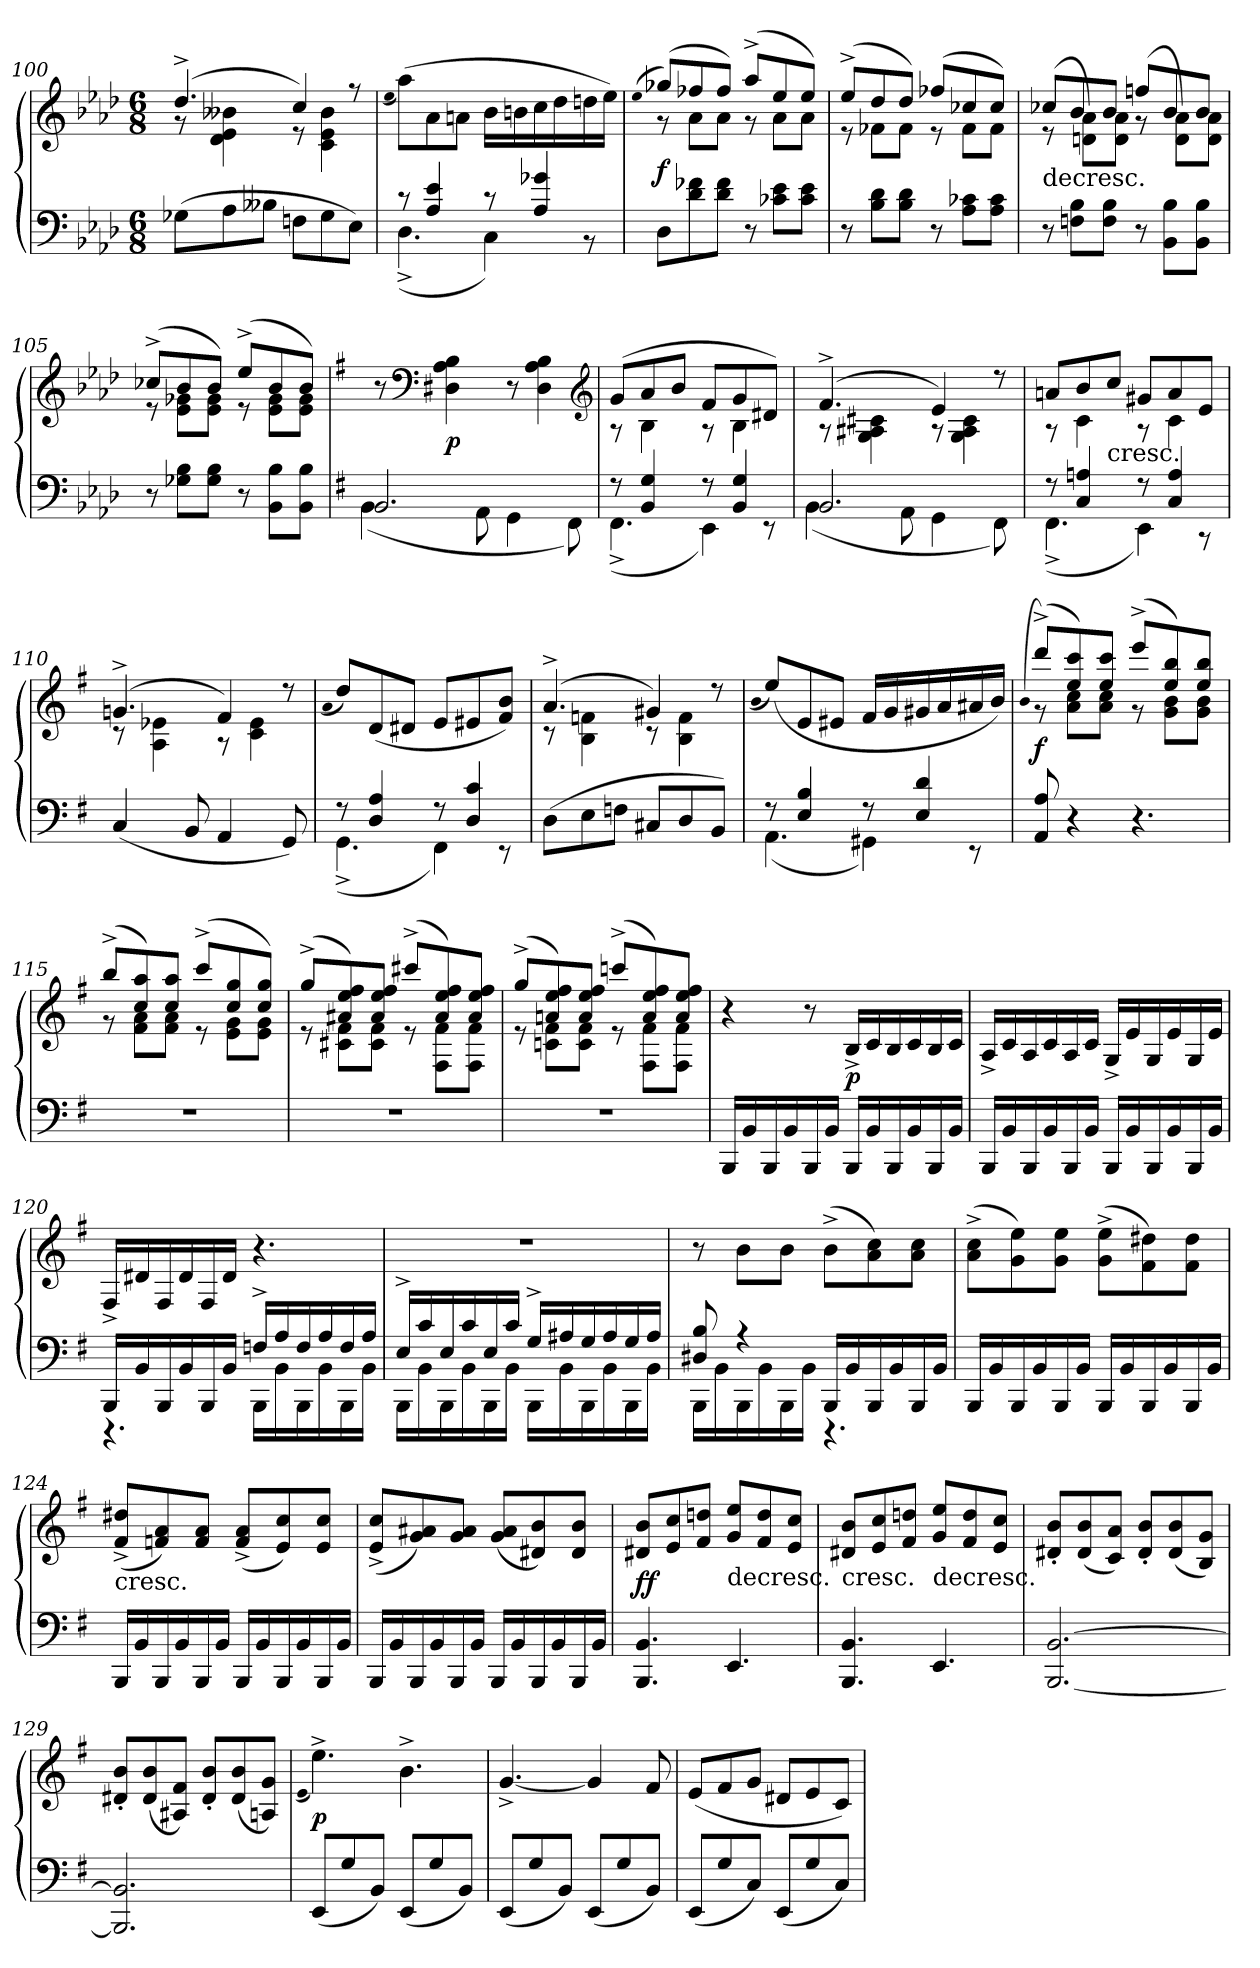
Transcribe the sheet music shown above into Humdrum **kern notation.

**kern	**kern	**dynam
*part1	*part1	*part1
*staff2	*staff1	*staff1/2
*clefF4	*clefG2	*
*k[b-e-a-d-]	*k[b-e-a-d-]	*
*M6/8	*M6/8	*
=100	=100	=100
*	*^	*
(8G-X\L	(4.dd-^/	8r	.
8A-\	.	4d-\ 4e-\ 4b--X\	.
8B--X\J	.	.	.
8Fn\L	4cc/)	8r	.
8G-\	.	4c\ 4e-\ 4b--\	.
8E-\J)	8r	.	.
*	*v	*v	*
=101	=101	=101
.	(qee-	.
*^	*	*
8r	(4.D-^\	(8aa-\L)	.
4A-/ 4e-/	.	8a-\	.
.	.	8an\J	.
8r	4C\)	16b-\LL	.
.	.	16bn\	.
4A-/ 4g-X/	.	16cc\	.
.	.	16dd-\	.
.	8r	16ddn\	.
.	.	16ee-\JJ)	.
*v	*v	*	*
=102	=102	=102
.	(qee-	.
*	*^	*
8D-\L	(8gg-X/L)	8r	f
8d-\ 8f-X\	8ff-X/	8a-\L	.
8d-\ 8f-\J	8ff-/J)	8a-\J	.
8r	(8aa-^/L	8r	.
8c-X\ 8e-\L	8ee-/	8a-\L	.
8c-\ 8e-\J	8ee-/J)	8a-\J	.
=103	=103	=103	=103
8r	(8ee-^/L	8r	.
8B-\ 8d-\L	8dd-/	8f-X\L	.
8B-\ 8d-\J	8dd-/J)	8f-\J	.
8r	(8ff-X/L	8r	.
8A-\ 8c-X\L	8cc-X/	8f-\L	.
8A-\ 8c-\J	8cc-/J)	8f-\J	.
=104	=104	=104	=104
!	!LO:TX:c:t=decresc.	!	!
8r	(8cc-X/L	8r	.
8Fn\ 8B-\L	8b-/	8dn\ 8a-\L)	.
8F\ 8B-\J	8b-/J	8d\ 8a-\J	.
8r	(8ffn/L	8r	.
8BB-\ 8B-\L	8b-/	8d\ 8a-\L)	.
8BB-\ 8B-\J	8b-/J	8d\ 8a-\J	.
=105	=105	=105	=105
8r	(8cc-X^/L	8r	.
8G-X\ 8B-\L	8b-/	8e-\ 8g-X\L	.
8G-\ 8B-\J	8b-/J)	8e-\ 8g-\J	.
8r	(8ee-^/L	8r	.
8BB-\ 8B-\L	8b-/	8e-\ 8g-\L	.
8BB-\ 8B-\J	8b-/J)	8e-\ 8g-\J	.
*	*v	*v	*
=106	=106	=106
*k[f#]	*k[f#]	*
*^	*	*
2.BB/	(4BB\	8r	.
*	*	*clefF4	*
.	.	4D#X\ 4A\ 4B\	p
.	8AA\	.	.
.	4GG\	8r	.
.	.	4D#\ 4A\ 4B\	.
.	8FF#\)	.	.
*	*	*clefG2	*
=107	=107	=107	=107
*	*	*^	*
8r	(4.FF#^\	(8g/L	8r	.
4BB/ 4G/	.	8a/	4B\	.
.	.	8b/J	.	.
8r	4EE\)	8f#/L	8r	.
4BB/ 4G/	.	8g/	4B\	.
.	8r	8d#X/J)	.	.
=108	=108	=108	=108	=108
2.BB/	(4BB\	(4.f#^/	8r	.
.	.	.	4G\ 4A#X\ 4c#X\	.
.	8AA\	.	.	.
.	4GG\	4e/)	8r	.
.	.	.	4G\ 4A#\ 4c#\	.
.	8FF#\)	8r	.	.
=109	=109	=109	=109	=109
8r	(4.FF#^\	8an/L	8r	.
4C/ 4An/	.	8b/	4c\	.
!	!	!LO:TX:c:t=cresc.	!	!
.	.	8cc/J	.	.
8r	4EE\)	8g#X/L	8r	.
4C/ 4A/	.	8a/	4c\	.
.	8r	8e/J	.	.
*v	*v	*	*	*
=110	=110	=110	=110
(4C/	(4.gn^/	8r	.
.	.	4A\ 4e-X\	.
8BB/	.	.	.
4AA/	4f#/)	8r	.
.	.	4c\ 4e-\	.
8GG/)	8r	.	.
*	*v	*v	*
=111	=111	=111
.	(qa	.
*^	*	*
8r	(4.GG^\	8dd/L)	.
4D/ 4A/	.	(8d/	.
.	.	8d#X/J	.
8r	4FF#\)	8e/L	.
4D/ 4c/	.	8e#X/	.
.	8r	8f#/ 8b/J)	.
*v	*v	*	*
=112	=112	=112
*	*^	*
(8D\L	(4.a^/	8r	.
8E\	.	4B\ 4fn\	.
8Fn\J	.	.	.
8C#X/L	4g#X/)	8r	.
8D/	.	4B\ 4f\	.
8BB/J)	8r	.	.
*	*v	*v	*
=113	=113	=113
.	(qb	.
*^	*	*
8r	(4.AA\	(8ee/L)	.
4E/ 4B/	.	8e/	.
.	.	8e#X/J	.
8r	4GG#X\)	16f#/LL	.
.	.	16g/	.
4E/ 4d/	.	16g#X/	.
.	.	16a/	.
.	8r	16a#X/	.
.	.	16b/JJ)	.
*v	*v	*	*
=114	=114	=114
.	(qb	.
*	*^	*
8AA/ 8A/	(8ddd^/L)	8r	f
4r	8ee/ 8ccc/)	8a\ 8cc\L	.
.	8ee/ 8ccc/J	8a\ 8cc\J	.
4.r	(8eee^/L	8r	.
.	8ee/ 8bb/)	8g\ 8b\L	.
.	8ee/ 8bb/J	8g\ 8b\J	.
=115	=115	=115	=115
2.r	(8bb^/L	8r	.
.	8cc/ 8aa/)	8f#\ 8a\L	.
.	8cc/ 8aa/J	8f#\ 8a\J	.
.	(8ccc^/L	8r	.
.	8cc/ 8gg/	8e\ 8g\L	.
.	8cc/ 8gg/J)	8e\ 8g\J	.
=116	=116	=116	=116
2.r	(8gg^/L	8r	.
.	8a#X/ 8ee/ 8ff#/)	8c#X\ 8f#\L	.
.	8a#/ 8ee/ 8ff#/J	8c#\ 8f#\J	.
.	(8ccc#X^/L	8r	.
.	8a#/ 8ee/ 8ff#/)	8F#\ 8f#\L	.
.	8a#/ 8ee/ 8ff#/J	8F#\ 8f#\J	.
=117	=117	=117	=117
2.r	(8gg^/L	8r	.
.	8an/ 8ee/ 8ff#/)	8cn\ 8f#\L	.
.	8a/ 8ee/ 8ff#/J	8c\ 8f#\J	.
.	(8cccn^/L	8r	.
.	8a/ 8ee/ 8ff#/)	8F#\ 8f#\L	.
.	8a/ 8ee/ 8ff#/J	8F#\ 8f#\J	.
*	*v	*v	*
=118	=118	=118
16BBB/LL	4r	.
16BB/	.	.
16BBB/	.	.
16BB/	.	.
16BBB/	8r	.
16BB/JJ	.	.
16BBB/LL	16B^/LL	p
16BB/	16c/	.
16BBB/	16B/	.
16BB/	16c/	.
16BBB/	16B/	.
16BB/JJ	16c/JJ	.
=119	=119	=119
16BBB/LL	16A^/LL	.
16BB/	16c/	.
16BBB/	16A/	.
16BB/	16c/	.
16BBB/	16A/	.
16BB/JJ	16c/JJ	.
16BBB/LL	16G^/LL	.
16BB/	16e/	.
16BBB/	16G/	.
16BB/	16e/	.
16BBB/	16G/	.
16BB/JJ	16e/JJ	.
=120	=120	=120
*^	*	*
16BBB/LL	4.r	16F#^/LL	.
16BB/	.	16d#X/	.
16BBB/	.	16F#/	.
16BB/	.	16d#/	.
16BBB/	.	16F#/	.
16BB/JJ	.	16d#/JJ	.
16Fn^/LL	16BBB\LL	4.r	.
16A/	16BB\	.	.
16F/	16BBB\	.	.
16A/	16BB\	.	.
16F/	16BBB\	.	.
16A/JJ	16BB\JJ	.	.
=121	=121	=121	=121
16E^/LL	16BBB\LL	2.r	.
16c/	16BB\	.	.
16E/	16BBB\	.	.
16c/	16BB\	.	.
16E/	16BBB\	.	.
16c/JJ	16BB\JJ	.	.
16G^/LL	16BBB\LL	.	.
16A#X/	16BB\	.	.
16G/	16BBB\	.	.
16A#/	16BB\	.	.
16G/	16BBB\	.	.
16A#/JJ	16BB\JJ	.	.
=122	=122	=122	=122
8D#X/ 8B/	16BBB\LL	8r	.
.	16BB\	.	.
4r	16BBB\	8b\L	.
.	16BB\	.	.
.	16BBB\	8b\J	.
.	16BB\JJ	.	.
16BBB/LL	4.r	(8b^\L	.
16BB/	.	.	.
16BBB/	.	8a\ 8cc\)	.
16BB/	.	.	.
16BBB/	.	8a\ 8cc\J	.
16BB/JJ	.	.	.
*v	*v	*	*
=123	=123	=123
16BBB/LL	(8a^\ 8cc^\L	.
16BB/	.	.
16BBB/	8g\ 8ee\)	.
16BB/	.	.
16BBB/	8g\ 8ee\J	.
16BB/JJ	.	.
16BBB/LL	(8g^\ 8ee^\L	.
16BB/	.	.
16BBB/	8f#\ 8dd#X\)	.
16BB/	.	.
16BBB/	8f#\ 8dd#\J	.
16BB/JJ	.	.
=124	=124	=124
!	!LO:TX:c:t=cresc.	!
16BBB/LL	(8f#^/ 8dd#X^/L	.
16BB/	.	.
16BBB/	8fn/ 8a/)	.
16BB/	.	.
16BBB/	8f/ 8a/J	.
16BB/JJ	.	.
16BBB/LL	(8f^/ 8a^/L	.
16BB/	.	.
16BBB/	8e/ 8cc/)	.
16BB/	.	.
16BBB/	8e/ 8cc/J	.
16BB/JJ	.	.
=125	=125	=125
16BBB/LL	(8e^/ 8cc^/L	.
16BB/	.	.
16BBB/	8g/ 8a#X/)	.
16BB/	.	.
16BBB/	8g/ 8a#/J	.
16BB/JJ	.	.
16BBB/LL	(8g/ 8a#/L	.
16BB/	.	.
16BBB/	8d#X/ 8b/)	.
16BB/	.	.
16BBB/	8d#/ 8b/J	.
16BB/JJ	.	.
=126	=126	=126
4.BBB/ 4.BB/	8d#X/ 8b/L	ff
.	8e/ 8cc/	.
.	8f#/ 8ddn/J	.
!	!LO:TX:c:t=decresc.	!
4.EE/	8g/ 8ee/L	.
.	8f#/ 8dd/	.
.	8e/ 8cc/J	.
=127	=127	=127
!	!LO:TX:c:t=cresc.	!
4.BBB/ 4.BB/	8d#X/ 8b/L	.
.	8e/ 8cc/	.
.	8f#/ 8ddn/J	.
!	!LO:TX:c:t=decresc.	!
4.EE/	8g/ 8ee/L	.
.	8f#/ 8dd/	.
.	8e/ 8cc/J	.
=128	=128	=128
[2.BBB/ [2.BB/	8d#X'/ 8b'/L	.
.	(8d#/ 8b/	.
.	8c/ 8a/J)	.
.	8d#'/ 8b'/L	.
.	(8d#/ 8b/	.
.	8B/ 8g/J)	.
=129	=129	=129
2.BBB]/ 2.BB]/	8d#X'/ 8b'/L	.
.	(8d#/ 8b/	.
.	8A#X/ 8f#/J)	.
.	8d#'/ 8b'/L	.
.	(8d#/ 8b/	.
.	8An/ 8g/J)	.
=130	=130	=130
.	(qe	.
(8EE/L	4.ee^\)	p
8G/	.	.
8BB/J)	.	.
(8EE/L	4.b^\	.
8G/	.	.
8BB/J)	.	.
=131	=131	=131
(8EE/L	[4.g^/	.
8G/	.	.
8BB/J)	.	.
(8EE/L	4g/]	.
8G/	.	.
8BB/J)	8f#/	.
=132	=132	=132
(8EE/L	(8e/L	.
8G/	8f#/	.
8C/J)	8g/J	.
(8EE/L	8d#X/L	.
8G/	8e/	.
8C/J)	8c/J)	.
=	=	=
*-	*-	*-
